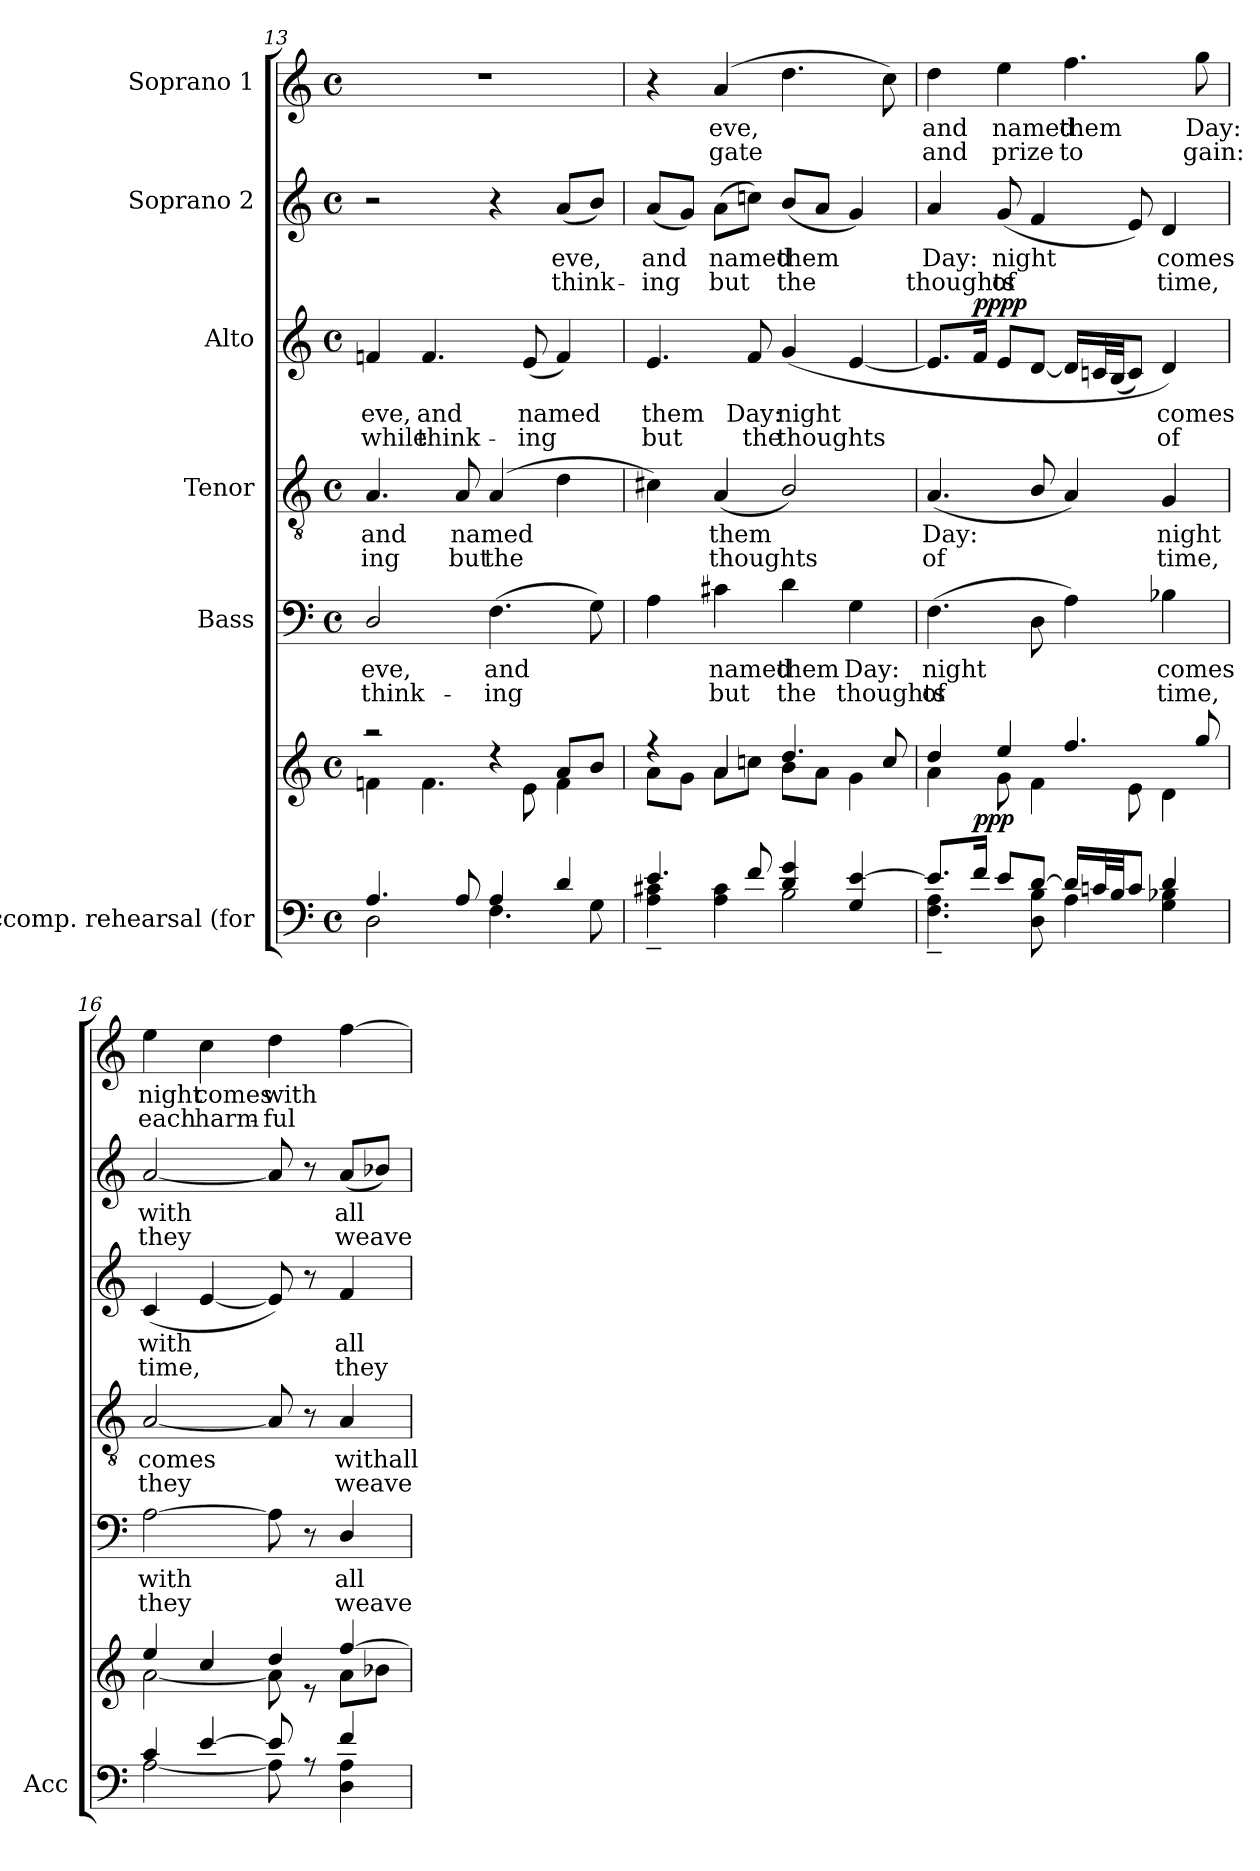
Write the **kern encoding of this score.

**kern	**kern	**dynam	**kern	**text	**text	**kern	**text	**text	**kern	**text	**text	**dynam	**kern	**text	**text	**kern	**text	**text
*part6	*part6	*part6	*part5	*part5	*part5	*part4	*part4	*part4	*part3	*part3	*part3	*part3	*part2	*part2	*part2	*part1	*part1	*part1
*staff7	*staff6	*staff6/7	*staff5	*staff5	*staff5	*staff4	*staff4	*staff4	*staff3	*staff3	*staff3	*staff3	*staff2	*staff2	*staff2	*staff1	*staff1	*staff1
*I"Accomp. rehearsal (for	*	*	*I"Bass	*	*	*I"Tenor	*	*	*I"Alto	*	*	*	*I"Soprano 2	*	*	*I"Soprano 1	*	*
*I'Acc	*	*	*	*	*	*	*	*	*	*	*	*	*	*	*	*	*	*
*clefF4	*clefG2	*	*clefF4	*	*	*clefGv2	*	*	*clefG2	*	*	*	*clefG2	*	*	*clefG2	*	*
*k[]	*k[]	*	*k[]	*	*	*k[]	*	*	*k[]	*	*	*	*k[]	*	*	*k[]	*	*
*C:	*C:	*	*C:	*	*	*C:	*	*	*C:	*	*	*	*C:	*	*	*C:	*	*
*M4/4	*M4/4	*	*M4/4	*	*	*M4/4	*	*	*M4/4	*	*	*	*M4/4	*	*	*M4/4	*	*
*met(c)	*met(c)	*	*met(c)	*	*	*met(c)	*	*	*met(c)	*	*	*	*met(c)	*	*	*met(c)	*	*
=13	=13	=13	=13	=13	=13	=13	=13	=13	=13	=13	=13	=13	=13	=13	=13	=13	=13	=13
*^	*^	*	*	*	*	*	*	*	*	*	*	*	*	*	*	*	*	*
!	!	!	!	!	!	!LO:LY:b	!LO:LY:b	!	!LO:LY:b	!LO:LY:b	!	!LO:LY:b	!LO:LY:b	!	!	!	!	!	!	!
4.A/	2D\	2raa	4fni\	.	2D/	eve,	think-	4.A/	and	-ing	4fni/	eve,	while	.	2r	.	.	1r	.	.
!	!	!	!	!	!	!	!	!	!	!	!	!LO:LY:b	!LO:LY:b	!	!	!	!	!	!	!
.	.	.	4.f\	.	.	.	.	.	.	.	4.f/	and	think-	.	.	.	.	.	.	.
!	!	!	!	!	!	!	!	!	!LO:LY:b	!LO:LY:b	!	!	!	!	!	!	!	!	!	!
8A/	.	.	.	.	.	.	.	8A/	named	but	.	.	.	.	.	.	.	.	.	.
!	!	!	!	!	!	!LO:LY:b	!LO:LY:b	!	!	!LO:LY:b	!	!	!	!	!	!	!	!	!	!
4A/	4.F\	4rdd	.	.	(>4.F\	and	-ing	(<4A/	.	the	.	.	.	.	4r	.	.	.	.	.
!	!	!	!	!	!	!	!	!	!	!	!	!LO:LY:b	!LO:LY:b	!	!	!	!	!	!	!
.	.	.	8e\	.	.	.	.	.	.	.	(<8e/	named	-ing	.	.	.	.	.	.	.
!	!	!	!	!	!	!	!	!	!	!	!	!	!	!	!	!LO:LY:b	!LO:LY:b	!	!	!
4d/	.	8a/L	4f\	.	.	.	.	4d\	.	.	4f/)	.	.	.	(<8a/L	eve,	think-	.	.	.
.	8G\	8b/J	.	.	8G\)	.	.	.	.	.	.	.	.	.	8b/J)	.	.	.	.	.
!!LO:LB:g=z
=14	=14	=14	=14	=14	=14	=14	=14	=14	=14	=14	=14	=14	=14	=14	=14	=14	=14	=14	=14	=14
!	!	!	!	!	!	!	!	!	!	!	!	!LO:LY:b	!LO:LY:b	!	!	!LO:LY:b	!LO:LY:b	!	!	!
4.e/	4A\~< 4c#X\~<	4rff	8a\L	.	4A\	.	.	4c#X\)	.	.	4.e/	them	but	.	(<8a/L	and	-ing	4r	.	.
.	.	.	8g\J	.	.	.	.	.	.	.	.	.	.	.	8g/J)	.	.	.	.	.
!	!	!	!	!	!	!LO:LY:b	!LO:LY:b	!	!LO:LY:b	!LO:LY:b	!	!	!	!	!	!LO:LY:b	!LO:LY:b	!	!LO:LY:b	!LO:LY:b
.	4A\ 4c#\	4a/	8a\L	.	4c#X\	named	but	(<4A/	them	thoughts	.	.	.	.	(>8a\L	named	but	(<4a/	eve,	gate
!	!	!	!	!	!	!	!	!	!	!	!	!LO:LY:b	!LO:LY:b	!	!	!	!	!	!	!
8f/	.	.	8ccn\J	.	.	.	.	.	.	.	8f/	Day:	the	.	8ccn\J)	.	.	.	.	.
!	!	!	!	!	!	!LO:LY:b	!LO:LY:b	!	!	!	!	!LO:LY:b	!LO:LY:b	!	!	!LO:LY:b	!LO:LY:b	!	!	!
4d/ 4g/	2B\	4.dd/	8b\L	.	4d\	them	the	2B/)	.	.	(<4g/	night	thoughts	.	(<8b/L	them	the	4.dd\	.	.
.	.	.	8a\J	.	.	.	.	.	.	.	.	.	.	.	8a/J	.	.	.	.	.
!	!	!	!	!	!	!LO:LY:b	!LO:LY:b	!	!	!	!	!	!	!	!	!	!	!	!	!
4G/ [>4e/	.	.	4g\	.	4G\	Day:	thoughts	.	.	.	[<4e/	.	.	.	4g/)	.	.	.	.	.
.	.	8cc/	.	.	.	.	.	.	.	.	.	.	.	.	.	.	.	8cc\)	.	.
=15	=15	=15	=15	=15	=15	=15	=15	=15	=15	=15	=15	=15	=15	=15	=15	=15	=15	=15	=15	=15
!	!	!	!	!	!	!LO:LY:b	!LO:LY:b	!	!LO:LY:b	!LO:LY:b	!	!	!	!	!	!LO:LY:b	!LO:LY:b	!	!LO:LY:b	!LO:LY:b
8.e/L]	4.F\~< 4.A\~<	4dd/	4a\	.	(>4.F\	night	of	(<4.A/	Day:	of	8.e/L]	.	.	.	4a/	Day:	thoughts	4dd\	and	and
!	!	!	!	!LO:DY:a=2	!	!	!	!	!	!	!	!	!	!LO:DY:b	!	!	!	!	!	!
16f/Jk	.	.	.	ppp	.	.	.	.	.	.	16f/Jk	.	.	pppp	.	.	.	.	.	.
!	!	!	!	!	!	!	!	!	!	!	!	!	!	!	!	!LO:LY:b	!LO:LY:b	!	!LO:LY:b	!LO:LY:b
8e/L	.	4ee/	8g\	.	.	.	.	.	.	.	8e/L	.	.	.	(<8g/	night	of	4ee\	named	prize
[>8d/J	8D\ 8B\	.	4f\	.	8D\	.	.	8B/	.	.	[<8d/J	.	.	.	4f/	.	.	.	.	.
!	!	!	!	!	!	!	!	!	!	!	!	!	!	!	!	!	!	!	!LO:LY:b	!LO:LY:b
16d/LL]	4A\	4.ff/	.	.	4A\)	.	.	4A/)	.	.	16d/LL]	.	.	.	.	.	.	4.ff\	them	to
32cn/L	.	.	.	.	.	.	.	.	.	.	32cn/L	.	.	.	.	.	.	.	.	.
32B/JJ	.	.	.	.	.	.	.	.	.	.	(>32B/JJ	.	.	.	.	.	.	.	.	.
8c/J	.	.	8e\	.	.	.	.	.	.	.	8c/J)	.	.	.	8e/)	.	.	.	.	.
!	!	!	!	!	!	!LO:LY:b	!LO:LY:b	!	!LO:LY:b	!LO:LY:b	!	!LO:LY:b	!LO:LY:b	!	!	!LO:LY:b	!LO:LY:b	!	!	!
4d/	4G\ 4B-X\	.	4d\	.	4B-X\	comes	time,	4G/	night	time,	4d/)	comes	of	.	4d/	comes	time,	.	.	.
!	!	!	!	!	!	!	!	!	!	!	!	!	!	!	!	!	!	!	!LO:LY:b	!LO:LY:b
.	.	8gg/	.	.	.	.	.	.	.	.	.	.	.	.	.	.	.	8gg\	Day:	gain:
=16	=16	=16	=16	=16	=16	=16	=16	=16	=16	=16	=16	=16	=16	=16	=16	=16	=16	=16	=16	=16
!	!	!	!	!	!	!LO:LY:b	!LO:LY:b	!	!LO:LY:b	!LO:LY:b	!	!LO:LY:b	!LO:LY:b	!	!	!LO:LY:b	!LO:LY:b	!	!LO:LY:b	!LO:LY:b
4c/	[<2A\	4ee/	[<2a\	.	[>2A\	with	they	[<2A/	comes	they	(<4c/	with	time,	.	[<2a/	with	they	4ee\	night	each
!	!	!	!	!	!	!	!	!	!	!	!	!	!	!	!	!	!	!	!LO:LY:b:rj	!LO:LY:b:rj
[>4e/	.	4cc/	.	.	.	.	.	.	.	.	[<4e/	.	.	.	.	.	.	4cc\	comes	harm-
!	!	!	!	!	!	!	!	!	!	!	!	!	!	!	!	!	!	!	!LO:LY:b	!LO:LY:b
8e/]	8A\]	4dd/	8a\]	.	8A\]	.	.	8A/]	.	.	8e/])	.	.	.	8a/]	.	.	4dd\	with	-ful
8rA	8ryy	.	8re	.	8r	.	.	8r	.	.	8r	.	.	.	8r	.	.	.	.	.
!	!	!	!	!	!	!LO:LY:b	!LO:LY:b	!	!LO:LY:b	!LO:LY:b	!	!LO:LY:b	!LO:LY:b	!	!	!LO:LY:b	!LO:LY:b	!	!	!
4f/	4D\ 4A\	[>4ff/	8a\L	.	4D/	all	weave	4A/	withall	weave	4f/	all	they	.	(<8a/L	all	weave	[>4ff\	.	.
.	.	.	8b-X\J	.	.	.	.	.	.	.	.	.	.	.	8b-X/J)	.	.	.	.	.
*v	*v	*	*	*	*	*	*	*	*	*	*	*	*	*	*	*	*	*	*	*
*	*v	*v	*	*	*	*	*	*	*	*	*	*	*	*	*	*	*	*	*
=	=	=	=	=	=	=	=	=	=	=	=	=	=	=	=	=	=	=
*-	*-	*-	*-	*-	*-	*-	*-	*-	*-	*-	*-	*-	*-	*-	*-	*-	*-	*-
